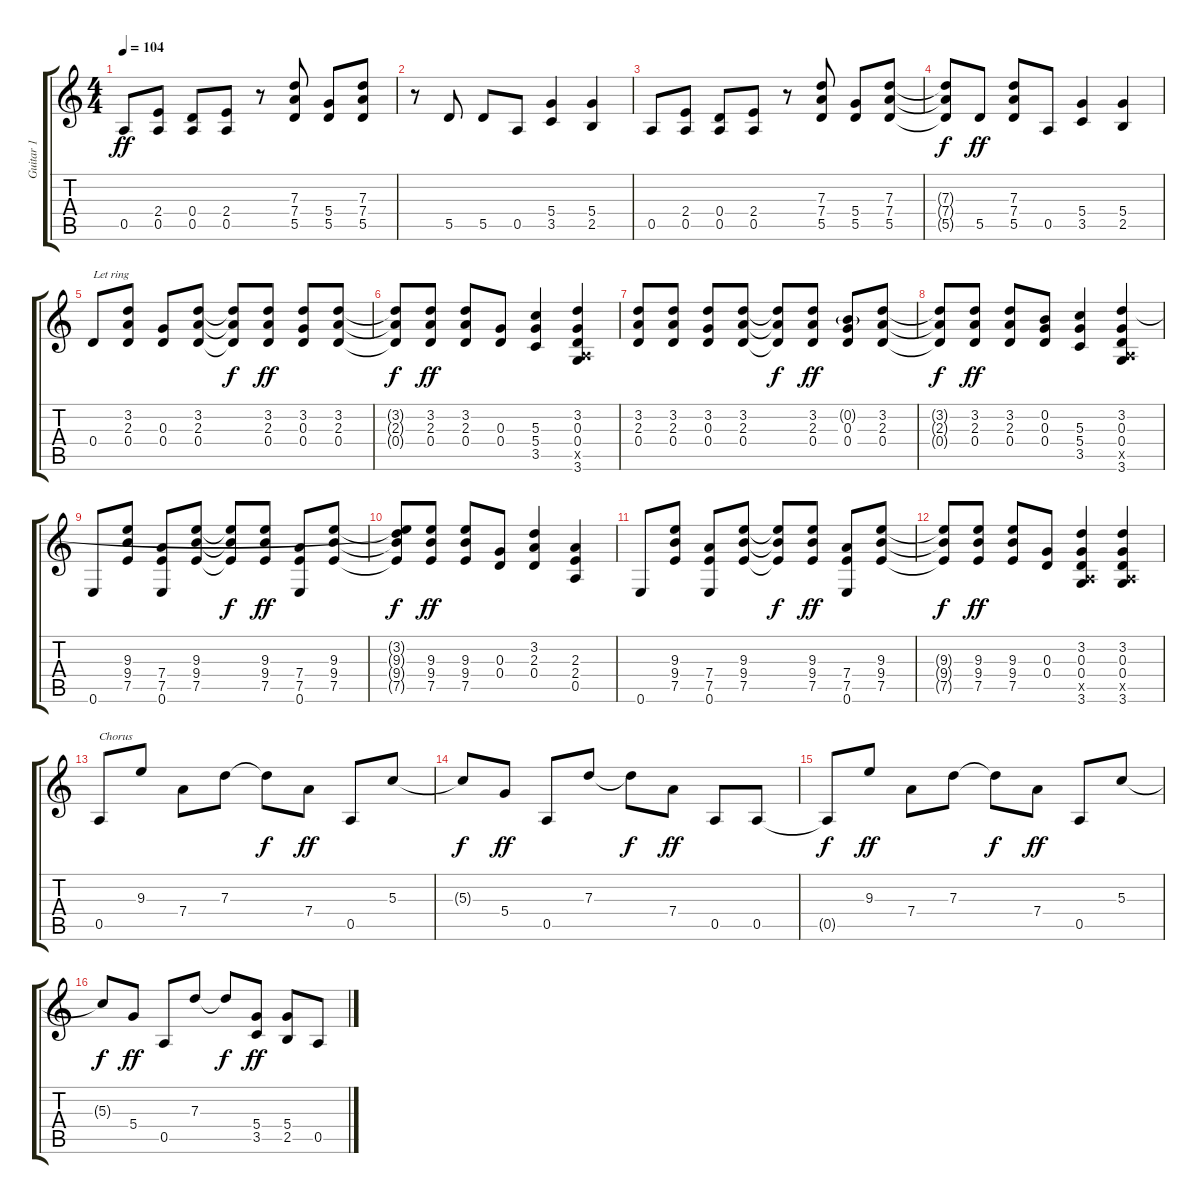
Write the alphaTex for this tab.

\track ("Guitar 1" "Guitar 1") {instrument overdrivenguitar}
\staff {score tabs}
\tuning (E4 B3 G3 D3 A2 E2) {hide}
\ts (4 4)
\tempo 104
\clef g2
\ks c
0.5.8{dy ff} (2.4 0.5).8 (0.4 0.5).8 (2.4 0.5).8 r.8 (7.3 7.4 5.5).8 (5.4 5.5).8 (7.3 7.4 5.5).8 |
r.8 5.5.8 5.5.8 0.5.8 (5.4 3.5).4 (5.4 2.5).4 |
0.5.8 (2.4 0.5).8 (0.4 0.5).8 (2.4 0.5).8 r.8 (7.3 7.4 5.5).8 (5.4 5.5).8 (7.3 7.4 5.5).8 |
(7.3{t} 7.4{t} 5.5{t}).8{dy f} 5.5.8{dy ff} (7.3 7.4 5.5).8 0.5.8 (5.4 3.5).4 (5.4 2.5).4 |
0.4.8{txt "Let ring"} (3.2 2.3 0.4).8 (0.3 0.4).8 (3.2 2.3 0.4).8 (3.2{t} 2.3{t} 0.4{t}).8{dy f} (3.2 2.3 0.4).8{dy ff} (3.2 0.3 0.4).8 (3.2 2.3 0.4).8 |
(3.2{t} 2.3{t} 0.4{t}).8{dy f} (3.2 2.3 0.4).8{dy ff} (3.2 2.3 0.4).8 (0.3 0.4).8 (5.3 5.4 3.5).4 (3.2 0.3 0.4 0.5{x} 3.6).4 |
(3.2 2.3 0.4).8 (3.2 2.3 0.4).8 (3.2 0.3 0.4).8 (3.2 2.3 0.4).8 (3.2{t} 2.3{t} 0.4{t}).8{dy f} (3.2 2.3 0.4).8{dy ff} (0.2{g} 0.3 0.4).8 (3.2 2.3 0.4).8 |
(3.2{t} 2.3{t} 0.4{t}).8{dy f} (3.2 2.3 0.4).8{dy ff} (3.2 2.3 0.4).8 (0.2 0.3 0.4).8 (5.3 5.4 3.5).4 (3.2 0.3 0.4 0.5{x} 3.6).4 |
0.6.8 (9.3 9.4 7.5).8 (7.4 7.5 0.6).8 (9.3 9.4 7.5).8 (9.3{t} 9.4{t} 7.5{t}).8{dy f} (9.3 9.4 7.5).8{dy ff} (7.4 7.5 0.6).8 (9.3 9.4 7.5).8 |
(3.2{t} 9.3{t} 9.4{t} 7.5{t}).8{dy f} (9.3 9.4 7.5).8{dy ff} (9.3 9.4 7.5).8 (0.3 0.4).8 (3.2 2.3 0.4).4 (2.3 2.4 0.5).4 |
0.6.8 (9.3 9.4 7.5).8 (7.4 7.5 0.6).8 (9.3 9.4 7.5).8 (9.3{t} 9.4{t} 7.5{t}).8{dy f} (9.3 9.4 7.5).8{dy ff} (7.4 7.5 0.6).8 (9.3 9.4 7.5).8 |
(9.3{t} 9.4{t} 7.5{t}).8{dy f} (9.3 9.4 7.5).8{dy ff} (9.3 9.4 7.5).8 (0.3 0.4).8 (3.2 0.3 0.4 0.5{x} 3.6).4 (3.2 0.3 0.4 0.5{x} 3.6).4 |
0.5.8{txt "Chorus"} 9.3.8 7.4.8 7.3.8 7.3{t}.8{dy f} 7.4.8{dy ff} 0.5.8 5.3.8 |
5.3{t}.8{dy f} 5.4.8{dy ff} 0.5.8 7.3.8 7.3{t}.8{dy f} 7.4.8{dy ff} 0.5.8 0.5.8 |
0.5{t}.8{dy f} 9.3.8{dy ff} 7.4.8 7.3.8 7.3{t}.8{dy f} 7.4.8{dy ff} 0.5.8 5.3.8 |
5.3{t}.8{dy f} 5.4.8{dy ff} 0.5.8 7.3.8 7.3{t}.8{dy f} (5.4 3.5).8{dy ff} (5.4 2.5).8 0.5.8
